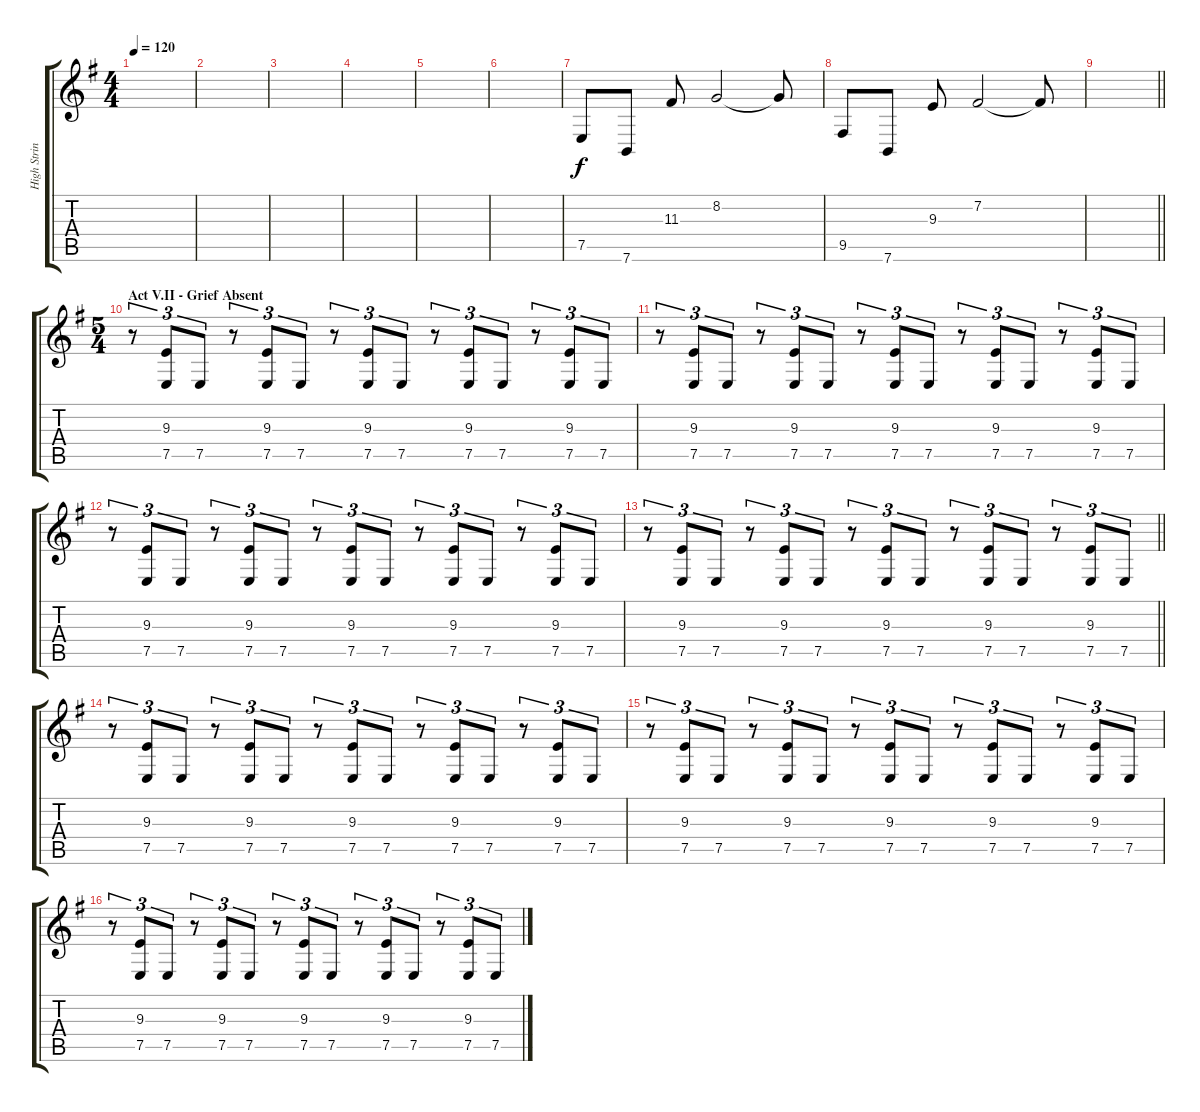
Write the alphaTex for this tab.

\track ("High Strings Standard" "High Strin") {instrument stringensemble1}
\staff {score tabs}
\tuning (E4 B3 G3 D3 A2 E2) {hide}
\ts (4 4)
\tempo 120
\clef g2
\ks eminor
|
|
|
|
|
|
7.5.8 7.6.8 11.3.8 8.2.2 8.2{t}.8 |
9.5.8 7.6.8 9.3.8 7.2.2 7.2{t}.8 |
\barLineRight lightlight
|
\ts (5 4)
\section ("" "Act V.II - Grief Absent")
r.8{tu (3 2) volume 16} (9.3 7.5).8{tu (3 2)} 7.5.8{tu (3 2)} r.8{tu (3 2)} (9.3 7.5).8{tu (3 2)} 7.5.8{tu (3 2)} r.8{tu (3 2)} (9.3 7.5).8{tu (3 2)} 7.5.8{tu (3 2)} r.8{tu (3 2)} (9.3 7.5).8{tu (3 2)} 7.5.8{tu (3 2)} r.8{tu (3 2)} (9.3 7.5).8{tu (3 2)} 7.5.8{tu (3 2)} |
r.8{tu (3 2)} (9.3 7.5).8{tu (3 2)} 7.5.8{tu (3 2)} r.8{tu (3 2)} (9.3 7.5).8{tu (3 2)} 7.5.8{tu (3 2)} r.8{tu (3 2)} (9.3 7.5).8{tu (3 2)} 7.5.8{tu (3 2)} r.8{tu (3 2)} (9.3 7.5).8{tu (3 2)} 7.5.8{tu (3 2)} r.8{tu (3 2)} (9.3 7.5).8{tu (3 2)} 7.5.8{tu (3 2)} |
r.8{tu (3 2)} (9.3 7.5).8{tu (3 2)} 7.5.8{tu (3 2)} r.8{tu (3 2)} (9.3 7.5).8{tu (3 2)} 7.5.8{tu (3 2)} r.8{tu (3 2)} (9.3 7.5).8{tu (3 2)} 7.5.8{tu (3 2)} r.8{tu (3 2)} (9.3 7.5).8{tu (3 2)} 7.5.8{tu (3 2)} r.8{tu (3 2)} (9.3 7.5).8{tu (3 2)} 7.5.8{tu (3 2)} |
\barLineRight lightlight
r.8{tu (3 2)} (9.3 7.5).8{tu (3 2)} 7.5.8{tu (3 2)} r.8{tu (3 2)} (9.3 7.5).8{tu (3 2)} 7.5.8{tu (3 2)} r.8{tu (3 2)} (9.3 7.5).8{tu (3 2)} 7.5.8{tu (3 2)} r.8{tu (3 2)} (9.3 7.5).8{tu (3 2)} 7.5.8{tu (3 2)} r.8{tu (3 2)} (9.3 7.5).8{tu (3 2)} 7.5.8{tu (3 2)} |
r.8{tu (3 2)} (9.3 7.5).8{tu (3 2)} 7.5.8{tu (3 2)} r.8{tu (3 2)} (9.3 7.5).8{tu (3 2)} 7.5.8{tu (3 2)} r.8{tu (3 2)} (9.3 7.5).8{tu (3 2)} 7.5.8{tu (3 2)} r.8{tu (3 2)} (9.3 7.5).8{tu (3 2)} 7.5.8{tu (3 2)} r.8{tu (3 2)} (9.3 7.5).8{tu (3 2)} 7.5.8{tu (3 2)} |
r.8{tu (3 2)} (9.3 7.5).8{tu (3 2)} 7.5.8{tu (3 2)} r.8{tu (3 2)} (9.3 7.5).8{tu (3 2)} 7.5.8{tu (3 2)} r.8{tu (3 2)} (9.3 7.5).8{tu (3 2)} 7.5.8{tu (3 2)} r.8{tu (3 2)} (9.3 7.5).8{tu (3 2)} 7.5.8{tu (3 2)} r.8{tu (3 2)} (9.3 7.5).8{tu (3 2)} 7.5.8{tu (3 2)} |
r.8{tu (3 2)} (9.3 7.5).8{tu (3 2)} 7.5.8{tu (3 2)} r.8{tu (3 2)} (9.3 7.5).8{tu (3 2)} 7.5.8{tu (3 2)} r.8{tu (3 2)} (9.3 7.5).8{tu (3 2)} 7.5.8{tu (3 2)} r.8{tu (3 2)} (9.3 7.5).8{tu (3 2)} 7.5.8{tu (3 2)} r.8{tu (3 2)} (9.3 7.5).8{tu (3 2)} 7.5.8{tu (3 2)}
